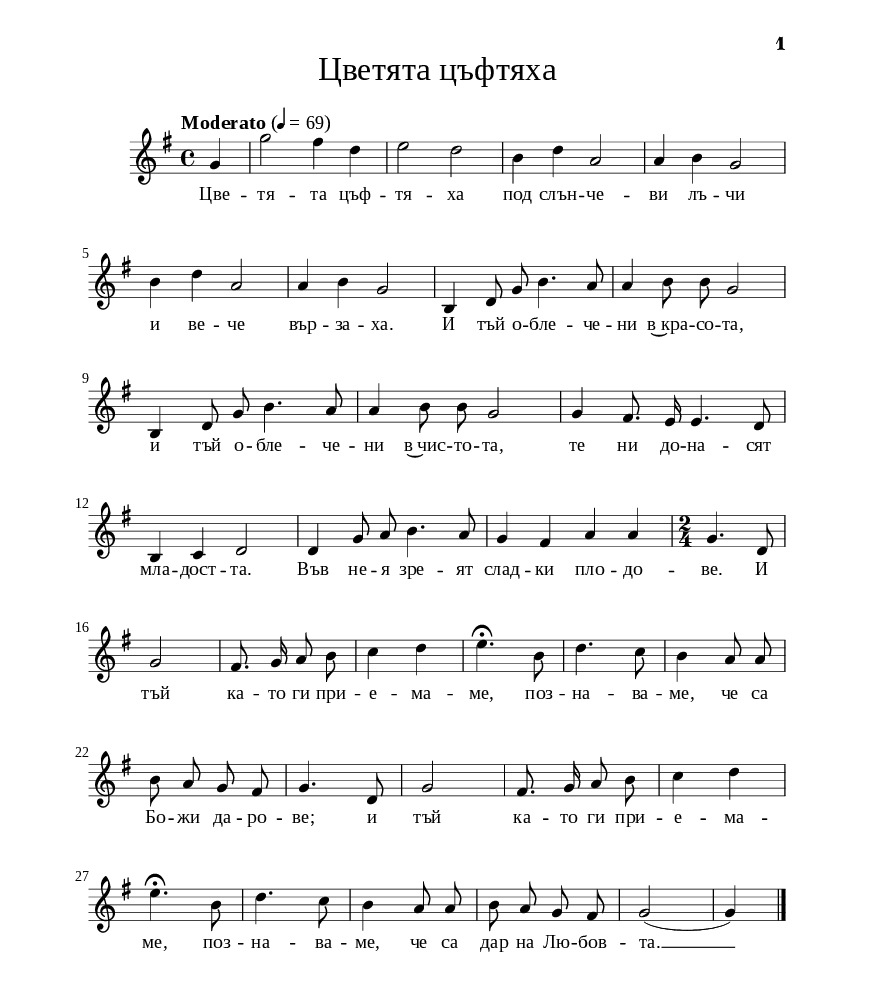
\version "2.24.4"

% include paper part and global functions
\include "include/globals.ily"

\bookpart {
  \label #'ref113
  \tocItem \markup "Цветята цъфтяха"
  \include "include/bookpart-paper.ily"
  \score {
    \include "include/score-layout.ily"


    \new Voice \absolute {
      \clef treble
      \key g \major
      \time 4/4
      \tempoFunc "Moderato" 4 "69"
      \autoBeamOff

      \partial 4

      g'4 | g''2 fis''4 d''4 |e''2 d''2 | b'4  d''4 a'2| a'4 b'4 g'2 | \break

      b'4 d''4 a'2 | a'4 b'4 g'2| b4 d'8 g'8 b'4. a'8 | a'4 b'8 b'8 g'2 | \break

      b4 d'8 g'8 b'4. a'8 | a'4 b'8 b'8 g'2 | g'4 fis'8. e'16 e'4. d'8 | \break

      b4 c'4 d'2 | d'4 g'8 a'8 b'4. a'8 | g'4 fis'4 a'4 a'4 |  \time 2/4 g'4. d'8 | \break

      g'2 | fis'8. g'16 a'8 b'8 | c''4 d''4 | e''4.\fermata b'8 | d''4. c''8 | b'4 a'8 a'8 | \break

      b'8 a'8 g'8 fis'8 | g'4. d'8 | g'2 | fis'8. g'16 a'8 b'8 | c''4 d''4 | \break

      e''4.\fermata b'8 | d''4. c''8 | b'4 a'8 a'8 | b'8 a'8 g'8 fis'8 | g'2 ( | g'4 ) \bar "|."
    }

    \addlyrics {
      Цве -- тя -- та цъф -- тя -- ха под слън -- че -- ви лъ -- чи

      и ве -- че вър -- за -- ха. И тъй о -- бле -- че -- ни в~кра -- со -- та,

      и тъй о -- бле -- че -- ни в~чис -- то -- та, те ни до -- на -- сят

      мла -- дост -- та. Във не -- я зре -- ят слад -- ки пло -- до -- ве. И

      тъй ка -- то ги при -- е -- ма -- ме, поз -- на -- ва -- ме, че са

      Бо -- жи да -- ро -- ве;  и

      тъй ка -- то ги при -- е -- ма -- ме, поз -- на -- ва -- ме, че са дар на Лю -- бов -- та. __
    }
    \header {
      title = \titleFunc #'ref_desc_14 "Цветята цъфтяха" "Cvetjata căftjaha"
    }

    \midi{}

  } % score
} % bookpart
